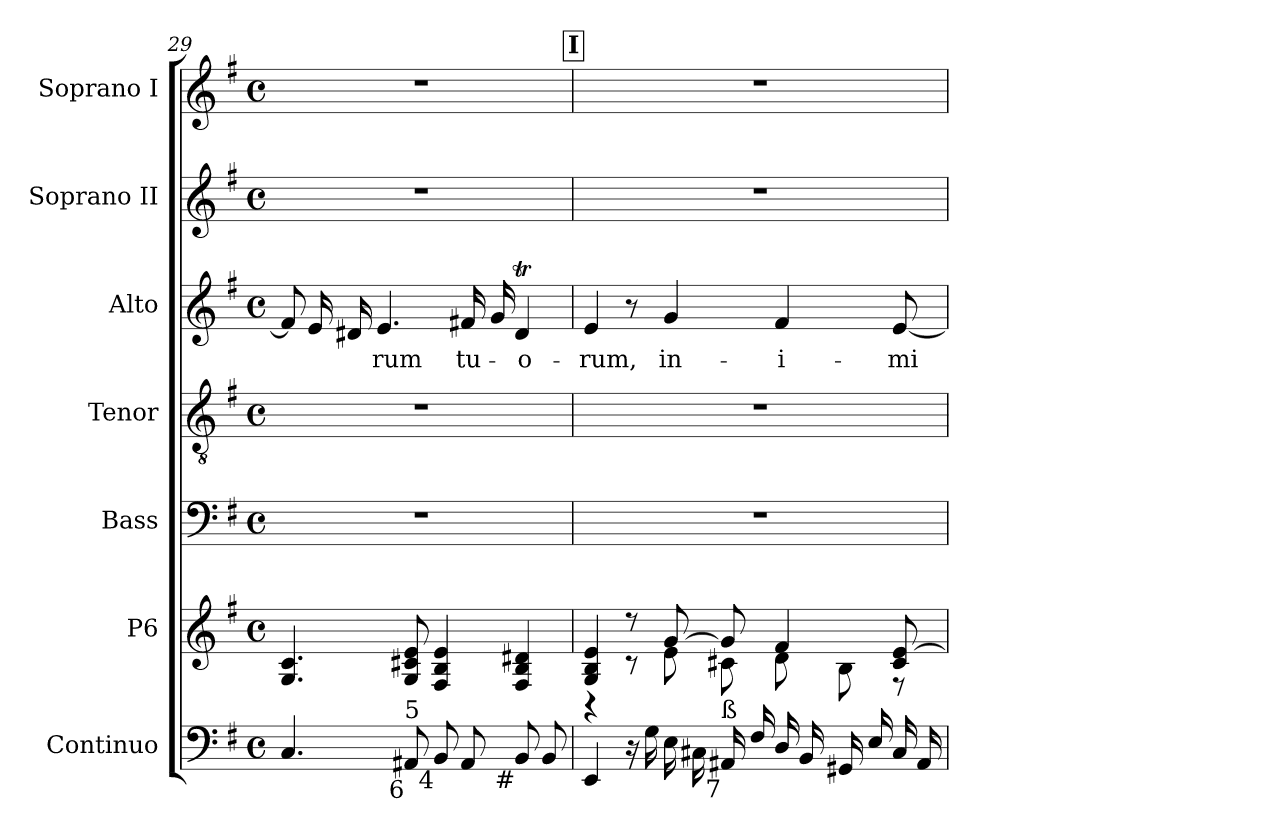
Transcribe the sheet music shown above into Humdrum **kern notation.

**kern	**kern	**kern	**kern	**kern	**text	**kern	**kern
*part7	*part6	*part5	*part4	*part3	*part3	*part2	*part1
*staff7	*staff6	*staff5	*staff4	*staff3	*staff3	*staff2	*staff1
*I"Continuo	*I"P6	*I"Bass	*I"Tenor	*I"Alto	*	*I"Soprano II	*I"Soprano I
*	*	*I'B.	*I'T.	*I'A.	*	*I'S.	*I'S.
!!LO:PB:g=z
*clefF4	*clefG2	*clefF4	*clefGv2	*clefG2	*	*clefG2	*clefG2
*	*	*	*ITrd7c12	*	*	*	*
*k[f#]	*k[f#]	*k[f#]	*k[f#]	*k[f#]	*	*k[f#]	*k[f#]
*G:	*G:	*G:	*G:	*G:	*	*G:	*G:
*M4/4	*M4/4	*M4/4	*M4/4	*M4/4	*	*M4/4	*M4/4
*met(c)	*met(c)	*met(c)	*met(c)	*met(c)	*	*met(c)	*met(c)
=29	=29	=29	=29	=29	=29	=29	=29
4.Ci/	4.Gi/ 4.ci	1r	1r	8fi/]	.	1r	1r
.	.	.	.	16ei/	.	.	.
.	.	.	.	16d#Xi/	.	.	.
!	!	!	!	!	!LO:LY:b:color=#000000	!	!
.	.	.	.	4.ei/	-rum	.	.
!LO:TX:b:rj:t=6	!	!	!	!	!	!	!
!LO:TX:t=5	!	!	!	!	!	!	!
8AA#Xi/	8Gi/ 8c#Xi 8ei	.	.	.	.	.	.
!LO:TX:b:rj:t=4	!	!	!	!	!	!	!
8BBi/	4F#i/ 4Bi 4ei	.	.	.	.	.	.
!	!	!	!	!	!LO:LY:b:color=#000000	!	!
8AA#i/	.	.	.	16f#i/	tu-	.	.
.	.	.	.	16gi/	.	.	.
!LO:TX:b:rj:t=#	!	!	!	!	!	!	!
!	!	!	!	!	!LO:LY:b:color=#000000	!	!
8BBi/	4F#i/ 4Bi 4d#Xi	.	.	4d#ti/	-o-	.	.
8BBi/	.	.	.	.	.	.	.
!!LO:REH:place=s1:B:color=#000000:enc=box:fs=13.7126:t=I
=30	=30	=30	=30	=30	=30	=30	=30
*	*^	*	*	*	*	*	*
!	!	!	!	!	!	!LO:LY:b:color=#000000	!	!
4EEi/	4Gi/ 4Bi 4ei	4r	1r	1r	4ei/	-rum,	1r	1r
16r	8r	8r	.	.	8r	.	.	.
16Gi\	.	.	.	.	.	.	.	.
!	!	!	!	!	!	!LO:LY:b:color=#000000	!	!
16Ei\	[>8gi/	8ei\	.	.	4gi/	in-	.	.
16C#Xi\	.	.	.	.	.	.	.	.
!LO:TX:b:rj:t=7	!	!	!	!	!	!	!	!
!LO:TX:t=ß	!	!	!	!	!	!	!	!
16AA#Xi/	8gi/]	8c#Xi\	.	.	.	.	.	.
16F#i/	.	.	.	.	.	.	.	.
!	!	!	!	!	!	!LO:LY:b:color=#000000	!	!
16Di/	4f#i/	8di\	.	.	4f#i/	-i-	.	.
16BBi/	.	.	.	.	.	.	.	.
16GG#Xi/	.	8Bi\	.	.	.	.	.	.
16Ei/	.	.	.	.	.	.	.	.
!	!	!	!	!	!	!LO:LY:b:color=#000000	!	!
16C#i/	8c#i/ [>8ei	8r	.	.	[<8ei/	-mi-	.	.
16AA#i/	.	.	.	.	.	.	.	.
*	*v	*v	*	*	*	*	*	*
=	=	=	=	=	=	=	=
*-	*-	*-	*-	*-	*-	*-	*-
